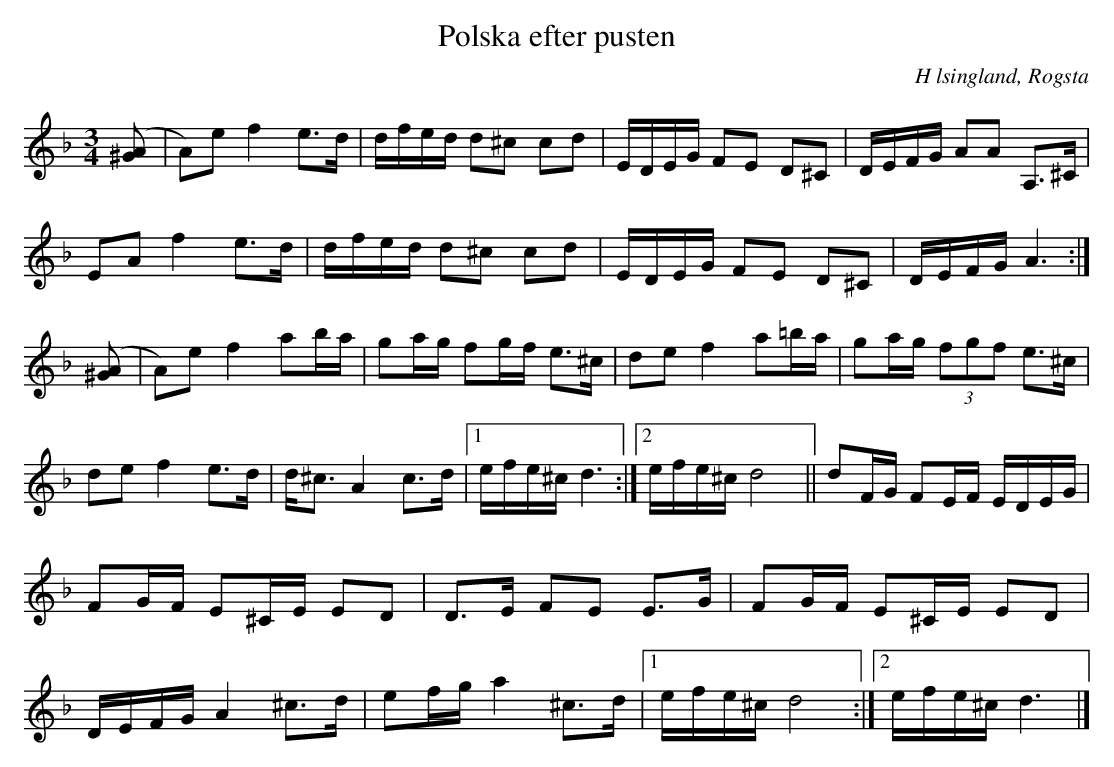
X:1
T:Polska efter pusten
O:H lsingland, Rogsta
M:3/4
L:1/8
K:Dm
([^GA] | A)e f2 e>d | d/f/e/d/ d^c cd | E/D/E/G/ FE D^C | D/E/F/G/ AA A,>^C |
EA f2 e>d | d/f/e/d/ d^c cd | E/D/E/G/ FE D^C | D/E/F/G/ A3 :| ([^GA] | A)e f2 ab/a/ | ga/g/ fg/f/ e>^c | de f2 a=b/a/ | ga/g/ (3fgf e>^c | de f2 e>d | d<^c A2 c>d |1 e/f/e/^c/ d3 :|2 e/f/e/^c/ d4 || dF/G/ FE/F/ E/D/E/G/ | FG/F/ E^C/E/ ED | D>E FE E>G | FG/F/ E^C/E/ ED | D/E/F/G/ A2 ^c>d | ef/g/ a2 ^c>d |1 e/f/e/^c/ d4 :|2 e/f/e/^c/ d3 |]
